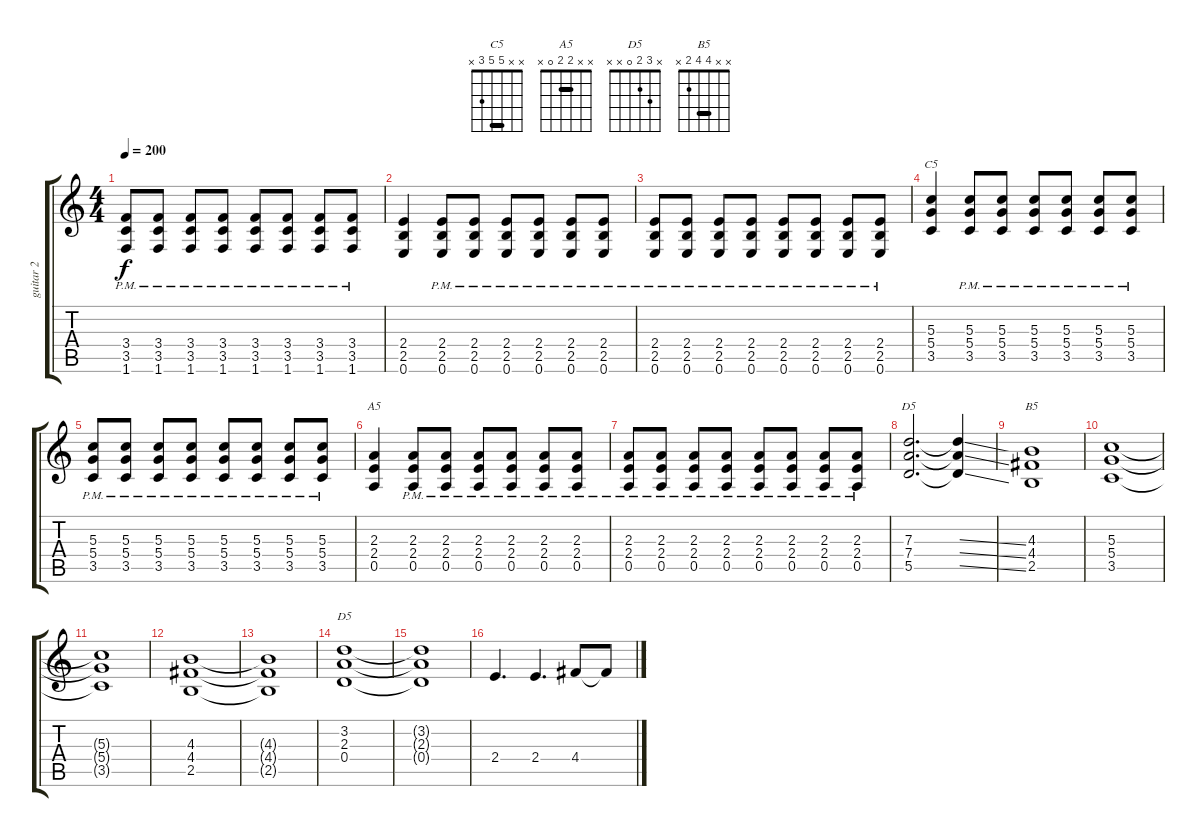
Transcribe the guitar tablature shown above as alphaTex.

\track ("guitar 2" "guitar 2") {instrument overdrivenguitar}
\staff {score tabs}
\tuning (E4 B3 G3 D3 A2 E2) {hide}
\chord ("C5" x x 5 5 3 x) {barre 5}
\chord ("A5" x x 2 2 0 x) {barre 2}
\chord ("D5" x x 7 7 5 x) {firstfret 5 barre 7}
\chord ("B5" x x 4 4 2 x) {barre 4}
\chord ("D5" x 3 2 0 x x)
\ts (4 4)
\tempo 200
\clef g2
\ks c
(3.4{pm} 3.5{pm} 1.6{pm}).8{dy f} (3.4{pm} 3.5{pm} 1.6{pm}).8 (3.4{pm} 3.5{pm} 1.6{pm}).8 (3.4{pm} 3.5{pm} 1.6{pm}).8 (3.4{pm} 3.5{pm} 1.6{pm}).8 (3.4{pm} 3.5{pm} 1.6{pm}).8 (3.4{pm} 3.5{pm} 1.6{pm}).8 (3.4{pm} 3.5{pm} 1.6{pm}).8 |
(2.4 2.5 0.6).4 (2.4{pm} 2.5{pm} 0.6{pm}).8 (2.4{pm} 2.5{pm} 0.6{pm}).8 (2.4{pm} 2.5{pm} 0.6{pm}).8 (2.4{pm} 2.5{pm} 0.6{pm}).8 (2.4{pm} 2.5{pm} 0.6{pm}).8 (2.4{pm} 2.5{pm} 0.6{pm}).8 |
(2.4{pm} 2.5{pm} 0.6{pm}).8 (2.4{pm} 2.5{pm} 0.6{pm}).8 (2.4{pm} 2.5{pm} 0.6{pm}).8 (2.4{pm} 2.5{pm} 0.6{pm}).8 (2.4{pm} 2.5{pm} 0.6{pm}).8 (2.4{pm} 2.5{pm} 0.6{pm}).8 (2.4{pm} 2.5{pm} 0.6{pm}).8 (2.4{pm} 2.5{pm} 0.6{pm}).8 |
(5.3 5.4 3.5).4{ch "C5"} (5.3{pm} 5.4{pm} 3.5{pm}).8 (5.3{pm} 5.4{pm} 3.5{pm}).8 (5.3{pm} 5.4{pm} 3.5{pm}).8 (5.3{pm} 5.4{pm} 3.5{pm}).8 (5.3{pm} 5.4{pm} 3.5{pm}).8 (5.3{pm} 5.4{pm} 3.5{pm}).8 |
(5.3{pm} 5.4{pm} 3.5{pm}).8 (5.3{pm} 5.4{pm} 3.5{pm}).8 (5.3{pm} 5.4{pm} 3.5{pm}).8 (5.3{pm} 5.4{pm} 3.5{pm}).8 (5.3{pm} 5.4{pm} 3.5{pm}).8 (5.3{pm} 5.4{pm} 3.5{pm}).8 (5.3{pm} 5.4{pm} 3.5{pm}).8 (5.3{pm} 5.4{pm} 3.5{pm}).8 |
(2.3 2.4 0.5).4{ch "A5"} (2.3{pm} 2.4{pm} 0.5{pm}).8 (2.3{pm} 2.4{pm} 0.5{pm}).8 (2.3{pm} 2.4{pm} 0.5{pm}).8 (2.3{pm} 2.4{pm} 0.5{pm}).8 (2.3{pm} 2.4{pm} 0.5{pm}).8 (2.3{pm} 2.4{pm} 0.5{pm}).8 |
(2.3{pm} 2.4{pm} 0.5{pm}).8 (2.3{pm} 2.4{pm} 0.5{pm}).8 (2.3{pm} 2.4{pm} 0.5{pm}).8 (2.3{pm} 2.4{pm} 0.5{pm}).8 (2.3{pm} 2.4{pm} 0.5{pm}).8 (2.3{pm} 2.4{pm} 0.5{pm}).8 (2.3{pm} 2.4{pm} 0.5{pm}).8 (2.3{pm} 2.4{pm} 0.5{pm}).8 |
(7.3 7.4 5.5).2{d ch "D5"} (7.3{ss t} 7.4{ss t} 5.5{ss t}).4 |
(4.3 4.4 2.5).1{ch "B5"} |
(5.3 5.4 3.5).1 |
(5.3{t} 5.4{t} 3.5{t}).1 |
(4.3 4.4 2.5).1 |
(4.3{t} 4.4{t} 2.5{t}).1 |
(3.2 2.3 0.4).1{ch "D5"} |
(3.2{t} 2.3{t} 0.4{t}).1 |
2.4.4{d} 2.4.4{d} 4.4.8 4.4{ss t}.8
